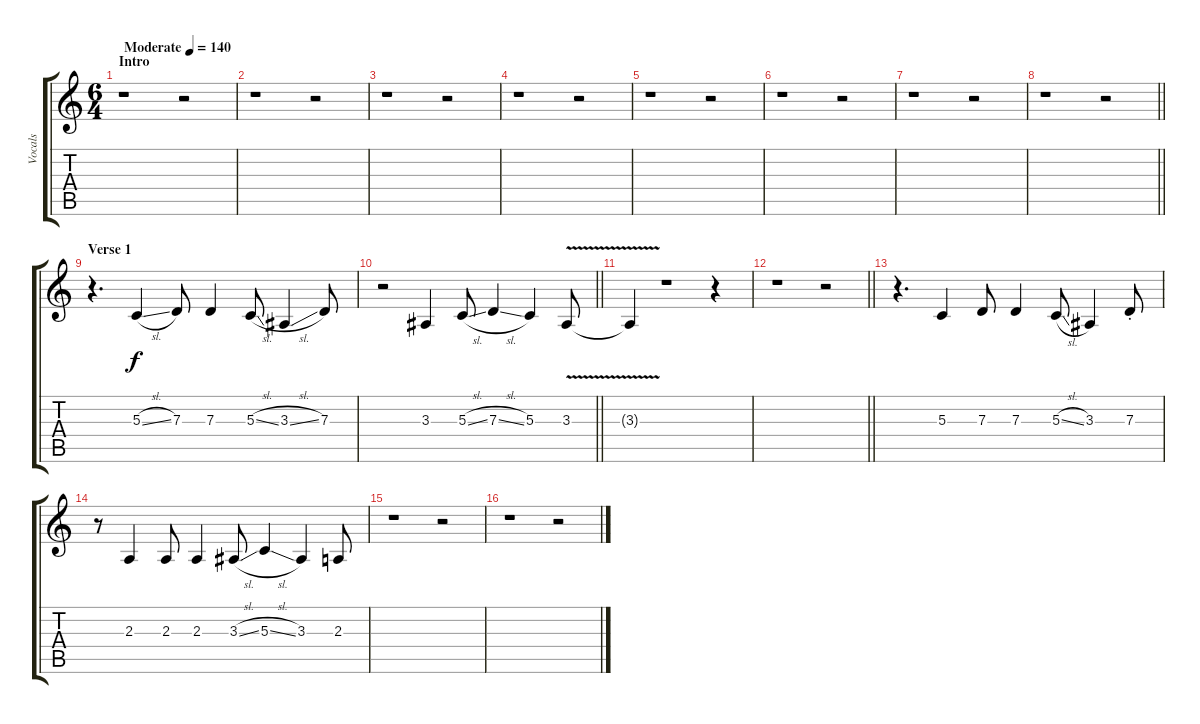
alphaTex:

\track ("Vocals" "Vocals") {instrument flute}
\staff {score tabs}
\tuning (E4 B3 G3 D3 A2 E2) {hide}
\ts (6 4)
\section ("" "Intro")
\tempo (140 "Moderate")
\clef g2
\ks c
r.1{dy f instrument flute} r.2 |
r.1 r.2 |
r.1 r.2 |
r.1 r.2 |
r.1 r.2 |
r.1 r.2 |
r.1 r.2 |
\barLineRight lightlight
r.1 r.2 |
\section ("" "Verse 1")
r.4{d} 5.3{sl}.4 7.3.8 7.3.4 5.3{sl}.8 3.3{sl}.4 7.3.8 |
\barLineRight lightlight
r.2 3.3.4 5.3{sl}.8 7.3{sl}.4 5.3.4 3.3{v}.8 |
3.3{t}.4 r.1 r.4 |
\barLineRight lightlight
r.1 r.2 |
r.4{d} 5.3.4 7.3.8 7.3.4 5.3{sl}.8 3.3.4 7.3{st}.8 |
r.8 2.3.4 2.3.8 2.3.4 3.3{sl}.8 5.3{sl}.4 3.3.4 2.3.8 |
r.1 r.2 |
r.1 r.2
